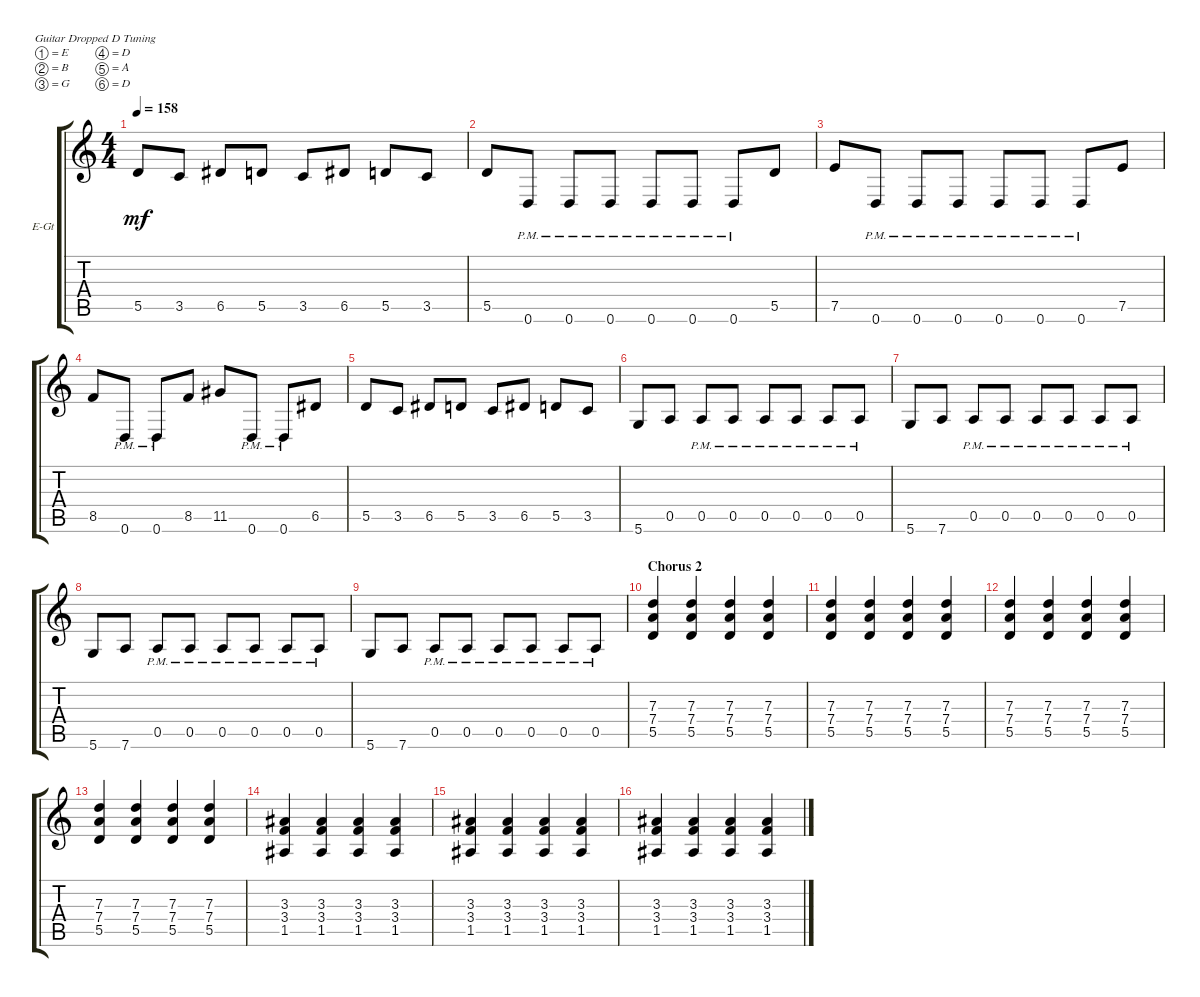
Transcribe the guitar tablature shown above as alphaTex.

\defaultSystemsLayout 4
\bracketExtendMode groupsimilarinstruments
\firstSystemTrackNameOrientation horizontal
\otherSystemsTrackNameOrientation horizontal
\track ("Lead Guitar" "E-Gt") {instrument distortionguitar}
\staff {score tabs}
\tuning (E4 B3 G3 D3 A2 D2)
\ts (4 4)
\tempo 158
\clef g2
\ks c
5.5.8{dy mf} 3.5.8 6.5.8 5.5.8 3.5.8 6.5.8 5.5.8 3.5.8 |
5.5.8 0.6{pm}.8 0.6{pm}.8 0.6{pm}.8 0.6{pm}.8 0.6{pm}.8 0.6{pm}.8 5.5.8 |
7.5.8 0.6{pm}.8 0.6{pm}.8 0.6{pm}.8 0.6{pm}.8 0.6{pm}.8 0.6{pm}.8 7.5.8 |
8.5.8 0.6{pm}.8 0.6{pm}.8 8.5.8 11.5.8 0.6{pm}.8 0.6{pm}.8 6.5.8 |
5.5.8 3.5.8 6.5.8 5.5.8 3.5.8 6.5.8 5.5.8 3.5.8 |
5.6.8 0.5.8 0.5{pm}.8 0.5{pm}.8 0.5{pm}.8 0.5{pm}.8 0.5{pm}.8 0.5{pm}.8 |
5.6.8 7.6.8 0.5{pm}.8 0.5{pm}.8 0.5{pm}.8 0.5{pm}.8 0.5{pm}.8 0.5{pm}.8 |
5.6.8 7.6.8 0.5{pm}.8 0.5{pm}.8 0.5{pm}.8 0.5{pm}.8 0.5{pm}.8 0.5{pm}.8 |
5.6.8 7.6.8 0.5{pm}.8 0.5{pm}.8 0.5{pm}.8 0.5{pm}.8 0.5{pm}.8 0.5{pm}.8 |
\section ("" "Chorus 2")
(5.5 7.4 7.3).4 (5.5 7.4 7.3).4 (5.5 7.4 7.3).4 (5.5 7.4 7.3).4 |
(5.5 7.4 7.3).4 (5.5 7.4 7.3).4 (5.5 7.4 7.3).4 (5.5 7.4 7.3).4 |
(5.5 7.4 7.3).4 (5.5 7.4 7.3).4 (5.5 7.4 7.3).4 (5.5 7.4 7.3).4 |
(5.5 7.4 7.3).4 (5.5 7.4 7.3).4 (5.5 7.4 7.3).4 (5.5 7.4 7.3).4 |
(1.5 3.4 3.3).4 (1.5 3.4 3.3).4 (1.5 3.4 3.3).4 (1.5 3.4 3.3).4 |
(1.5 3.4 3.3).4 (1.5 3.4 3.3).4 (1.5 3.4 3.3).4 (1.5 3.4 3.3).4 |
(1.5 3.4 3.3).4 (1.5 3.4 3.3).4 (1.5 3.4 3.3).4 (1.5 3.4 3.3).4
